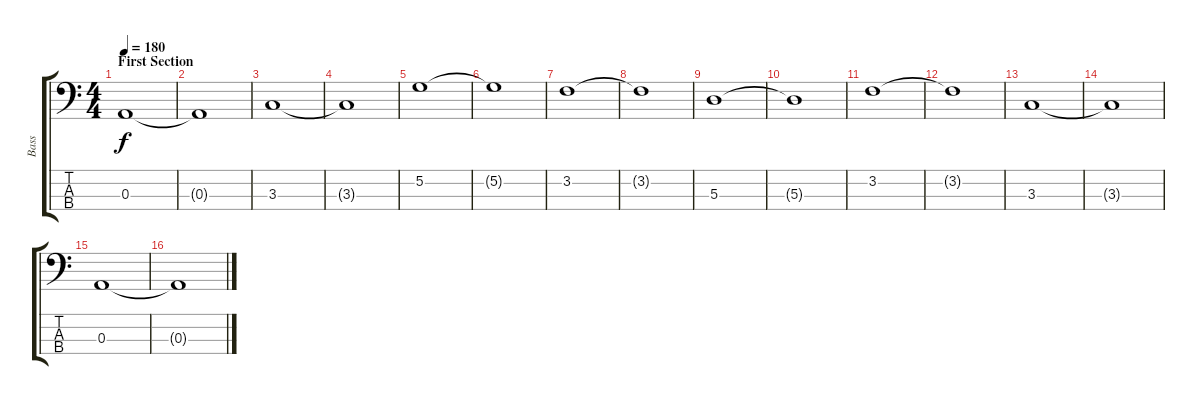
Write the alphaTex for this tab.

\track ("Bass" "Bass") {instrument electricbassfinger}
\staff {score tabs}
\tuning (G2 D2 A1 E1) {hide}
\ts (4 4)
\section ("" "First Section")
\tempo 180
\clef f4
\ks c
0.3.1{dy f instrument electricbassfinger} |
0.3{t}.1 |
3.3.1 |
3.3{t}.1 |
5.2.1 |
5.2{t}.1 |
3.2.1 |
3.2{t}.1 |
5.3.1 |
5.3{t}.1 |
3.2.1 |
3.2{t}.1 |
3.3.1 |
3.3{t}.1 |
0.3.1 |
0.3{t}.1
